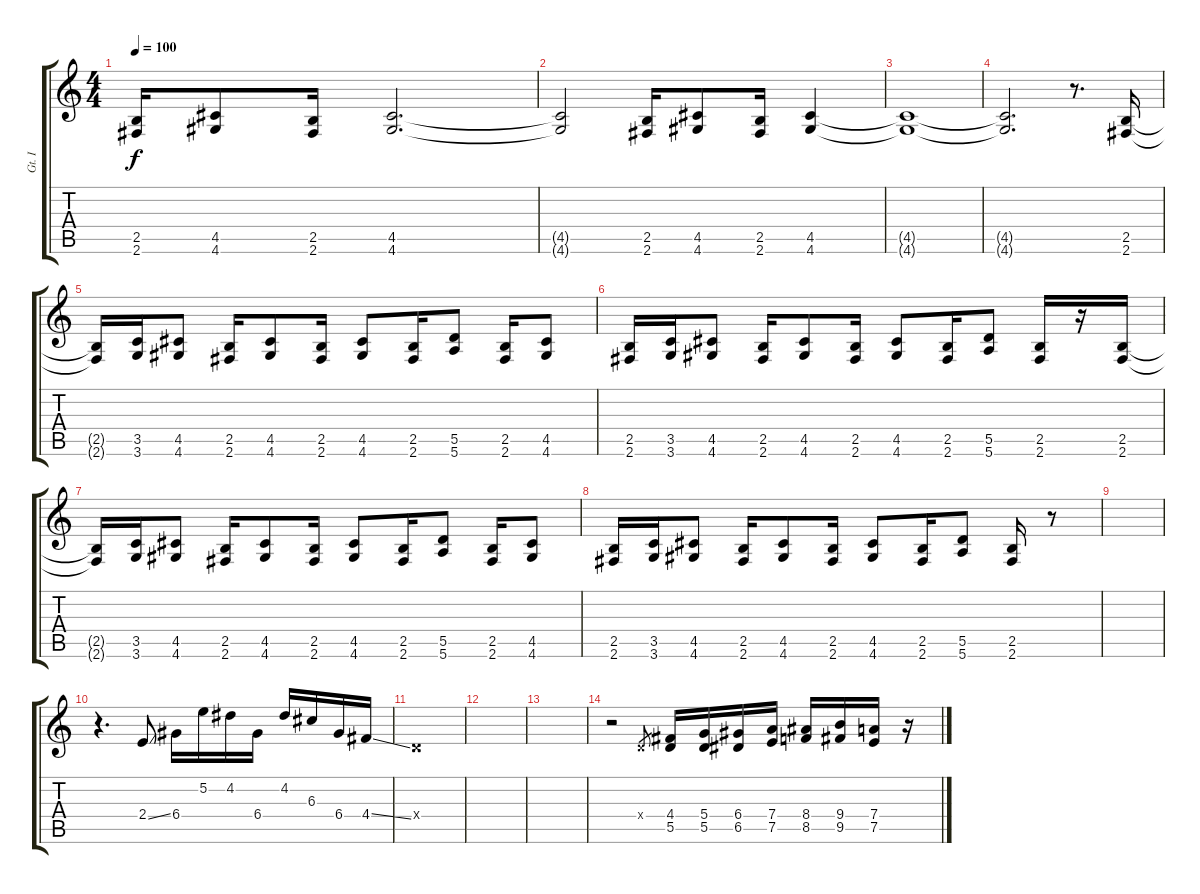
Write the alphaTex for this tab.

\track ("Gt. I" "Gt. I") {instrument distortionguitar}
\staff {score tabs}
\tuning (E4 B3 G3 D3 A2 E2) {hide}
\ts (4 4)
\tempo 100
\clef g2
\ks c
(2.5 2.6).16{dy f} (4.5 4.6).8 (2.5 2.6).16 (4.5 4.6).2{d} |
(4.5{t} 4.6{t}).2 (2.5 2.6).16 (4.5 4.6).8 (2.5 2.6).16 (4.5 4.6).4 |
(4.5{t} 4.6{t}).1 |
(4.5{t} 4.6{t}).2{d} r.8{d} (2.5 2.6).16 |
(2.5{t} 2.6{t}).16 (3.5 3.6).16 (4.5 4.6).8 (2.5 2.6).16 (4.5 4.6).8 (2.5 2.6).16 (4.5 4.6).8 (2.5 2.6).16 (5.5 5.6).8 (2.5 2.6).16 (4.5 4.6).8 |
(2.5 2.6).16 (3.5 3.6).16 (4.5 4.6).8 (2.5 2.6).16 (4.5 4.6).8 (2.5 2.6).16 (4.5 4.6).8 (2.5 2.6).16 (5.5 5.6).8 (2.5 2.6).16 r.16 (2.5 2.6).16 |
(2.5{t} 2.6{t}).16 (3.5 3.6).16 (4.5 4.6).8 (2.5 2.6).16 (4.5 4.6).8 (2.5 2.6).16 (4.5 4.6).8 (2.5 2.6).16 (5.5 5.6).8 (2.5 2.6).16 (4.5 4.6).8 |
(2.5 2.6).16 (3.5 3.6).16 (4.5 4.6).8 (2.5 2.6).16 (4.5 4.6).8 (2.5 2.6).16 (4.5 4.6).8 (2.5 2.6).16 (5.5 5.6).8 (2.5 2.6).16 r.8 |
|
r.4{d} 2.4{ss}.8 6.4.16 5.2.16 4.2.16 6.4.16 4.2.16 6.3.16 6.4.16 4.4{ss}.16 |
0.4{x}.1 |
|
|
r.2{instrument guitarharmonics} 0.4{x}.8{gr} (4.4 5.5).16 (5.4 5.5).16 (6.4 6.5).16 (7.4 7.5).16 (8.4 8.5).16 (9.4 9.5).16 (7.4 7.5).16 r.16
